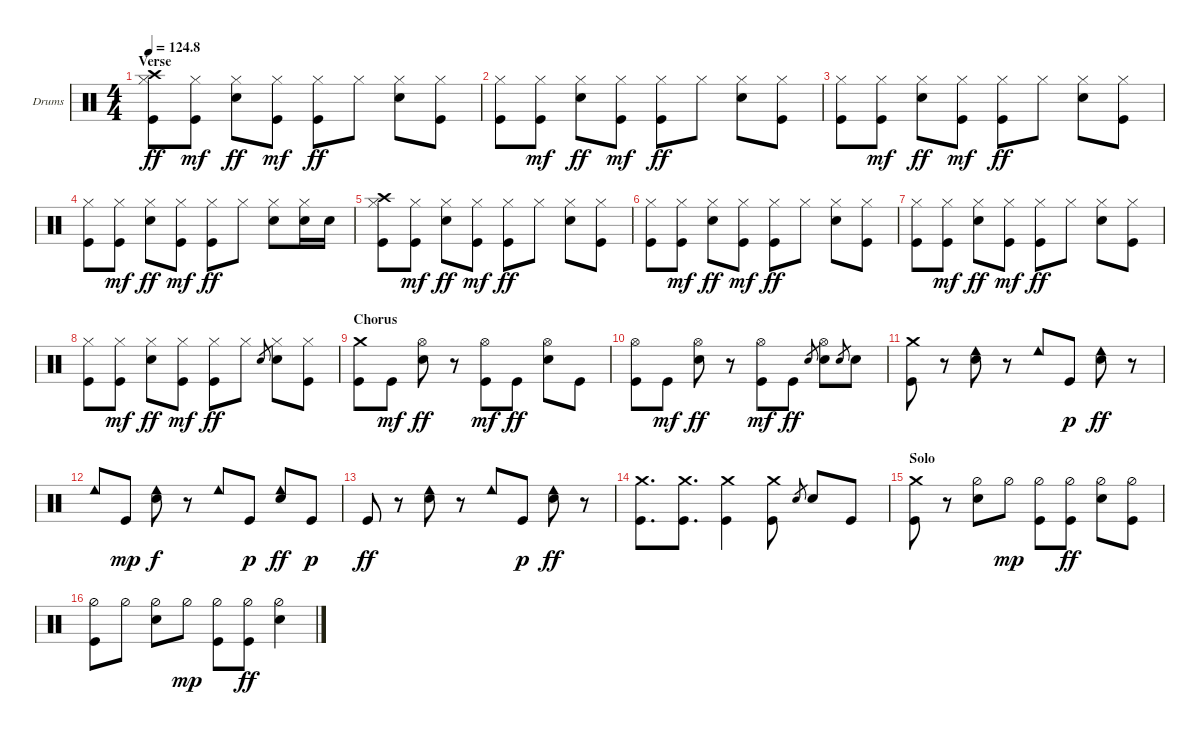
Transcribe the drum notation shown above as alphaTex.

\defaultSystemsLayout 4
\bracketExtendMode groupsimilarinstruments
\firstSystemTrackNameOrientation horizontal
\otherSystemsTrackNameOrientation horizontal
\track ("Steven" "Drums") {instrument percussion}
\staff {score}
\articulation defaults
\ts (4 4)
\section ("" "Verse")
\tempo
124.8
\accidentals auto
\clef neutral
\ottava regular
\simile none
\ks c
("Hi-Hat (closed)" "Kick (hit)" "Crash high (hit)").8{dy ff} ("Hi-Hat (closed)" "Kick (hit)").8{dy mf} ("Hi-Hat (closed)" "Snare (hit) 2").8{dy ff} ("Hi-Hat (closed)" "Kick (hit)").8{dy mf} ("Hi-Hat (closed)" "Kick (hit)").8{dy ff} "Hi-Hat (closed)".8 ("Hi-Hat (closed)" "Snare (hit) 2").8 ("Hi-Hat (closed)" "Kick (hit)").8 |
("Hi-Hat (closed)" "Kick (hit)").8 ("Hi-Hat (closed)" "Kick (hit)").8{dy mf} ("Hi-Hat (closed)" "Snare (hit) 2").8{dy ff} ("Hi-Hat (closed)" "Kick (hit)").8{dy mf} ("Hi-Hat (closed)" "Kick (hit)").8{dy ff} "Hi-Hat (closed)".8 ("Hi-Hat (closed)" "Snare (hit) 2").8 ("Hi-Hat (closed)" "Kick (hit)").8 |
("Hi-Hat (closed)" "Kick (hit)").8 ("Hi-Hat (closed)" "Kick (hit)").8{dy mf} ("Hi-Hat (closed)" "Snare (hit) 2").8{dy ff} ("Hi-Hat (closed)" "Kick (hit)").8{dy mf} ("Hi-Hat (closed)" "Kick (hit)").8{dy ff} "Hi-Hat (closed)".8 ("Hi-Hat (closed)" "Snare (hit) 2").8 ("Hi-Hat (closed)" "Kick (hit)").8 |
("Hi-Hat (closed)" "Kick (hit)").8 ("Hi-Hat (closed)" "Kick (hit)").8{dy mf} ("Hi-Hat (closed)" "Snare (hit) 2").8{dy ff} ("Hi-Hat (closed)" "Kick (hit)").8{dy mf} ("Hi-Hat (closed)" "Kick (hit)").8{dy ff} "Hi-Hat (closed)".8 ("Hi-Hat (closed)" "Snare (hit) 2").8 ("Hi-Hat (closed)" "Snare (hit) 2").16 "Snare (hit) 2".16 |
("Hi-Hat (closed)" "Kick (hit)" "Crash high (hit)").8 ("Hi-Hat (closed)" "Kick (hit)").8{dy mf} ("Hi-Hat (closed)" "Snare (hit) 2").8{dy ff} ("Hi-Hat (closed)" "Kick (hit)").8{dy mf} ("Hi-Hat (closed)" "Kick (hit)").8{dy ff} "Hi-Hat (closed)".8 ("Hi-Hat (closed)" "Snare (hit) 2").8 ("Hi-Hat (closed)" "Kick (hit)").8 |
("Hi-Hat (closed)" "Kick (hit)").8 ("Hi-Hat (closed)" "Kick (hit)").8{dy mf} ("Hi-Hat (closed)" "Snare (hit) 2").8{dy ff} ("Hi-Hat (closed)" "Kick (hit)").8{dy mf} ("Hi-Hat (closed)" "Kick (hit)").8{dy ff} "Hi-Hat (closed)".8 ("Hi-Hat (closed)" "Snare (hit) 2").8 ("Hi-Hat (closed)" "Kick (hit)").8 |
("Hi-Hat (closed)" "Kick (hit)").8 ("Hi-Hat (closed)" "Kick (hit)").8{dy mf} ("Hi-Hat (closed)" "Snare (hit) 2").8{dy ff} ("Hi-Hat (closed)" "Kick (hit)").8{dy mf} ("Hi-Hat (closed)" "Kick (hit)").8{dy ff} "Hi-Hat (closed)".8 ("Hi-Hat (closed)" "Snare (hit) 2").8 ("Hi-Hat (closed)" "Kick (hit)").8 |
("Hi-Hat (closed)" "Kick (hit)").8 ("Hi-Hat (closed)" "Kick (hit)").8{dy mf} ("Hi-Hat (closed)" "Snare (hit) 2").8{dy ff} ("Hi-Hat (closed)" "Kick (hit)").8{dy mf} ("Hi-Hat (closed)" "Kick (hit)").8{dy ff} "Hi-Hat (closed)".8 "Snare (hit) 2".8{gr} ("Hi-Hat (closed)" "Snare (hit) 2").8 ("Hi-Hat (closed)" "Kick (hit)").8 |
\section ("" "Chorus")
("Kick (hit)" "Crash medium (hit)").8 "Kick (hit)".8{dy mf} ("Snare (hit) 2" "Hi-Hat (open)").8{dy ff} r.8 ("Kick (hit)" "Hi-Hat (open)").8{dy mf} "Kick (hit)".8{dy ff} ("Snare (hit) 2" "Hi-Hat (open)").8 "Kick (hit)".8 |
("Kick (hit)" "Hi-Hat (open)").8 "Kick (hit)".8{dy mf} ("Snare (hit) 2" "Hi-Hat (open)").8{dy ff} r.8 ("Kick (hit)" "Hi-Hat (open)").8{dy mf} "Kick (hit)".8{dy ff} "Snare (hit) 2".8{gr} ("Snare (hit) 2" "Hi-Hat (open)").8 "Snare (hit) 2".8{gr} "Snare (hit) 2".8 |
("Kick (hit)" "Crash medium (hit)").8 r.8 ("Cowbell low (hit)" "Snare (hit) 2").8 r.8 "Cowbell low (hit)".8 "Kick (hit)".8{dy p} ("Cowbell low (hit)" "Snare (hit) 2").8{dy ff} r.8 |
"Cowbell low (hit)".8 "Kick (hit)".8{dy mp} ("Cowbell low (hit)" "Snare (hit) 2").8{dy f} r.8 "Cowbell low (hit)".8 "Kick (hit)".8{dy p} ("Cowbell low (hit)" "Snare (hit) 2").8{dy ff} "Kick (hit)".8{dy p} |
"Kick (hit)".8{dy ff} r.8 ("Cowbell low (hit)" "Snare (hit) 2").8 r.8 "Cowbell low (hit)".8 "Kick (hit)".8{dy p} ("Cowbell low (hit)" "Snare (hit) 2").8{dy ff} r.8 |
("Crash medium (hit)" "Kick (hit)").8{d} ("Crash medium (hit)" "Kick (hit)").8{d} ("Crash medium (hit)" "Kick (hit)").4 ("Crash medium (hit)" "Kick (hit)").8 "Snare (hit) 2".8{gr} "Snare (hit) 2".8 "Kick (hit)".8 |
\section ("" "Solo")
("Kick (hit)" "Crash medium (hit)").8 r.8 ("Snare (hit) 2" "Hi-Hat (half)").8 "Hi-Hat (half)".8{dy mp} ("Hi-Hat (half)" "Kick (hit)").8 ("Hi-Hat (half)" "Kick (hit)").8{dy ff} ("Hi-Hat (half)" "Snare (hit) 2").8 ("Hi-Hat (half)" "Kick (hit)").8 |
("Kick (hit)" "Hi-Hat (half)").8 "Hi-Hat (half)".8 ("Snare (hit) 2" "Hi-Hat (half)").8 "Hi-Hat (half)".8{dy mp} ("Hi-Hat (half)" "Kick (hit)").8 ("Hi-Hat (half)" "Kick (hit)").8{dy ff} ("Hi-Hat (half)" "Snare (hit) 2").4
